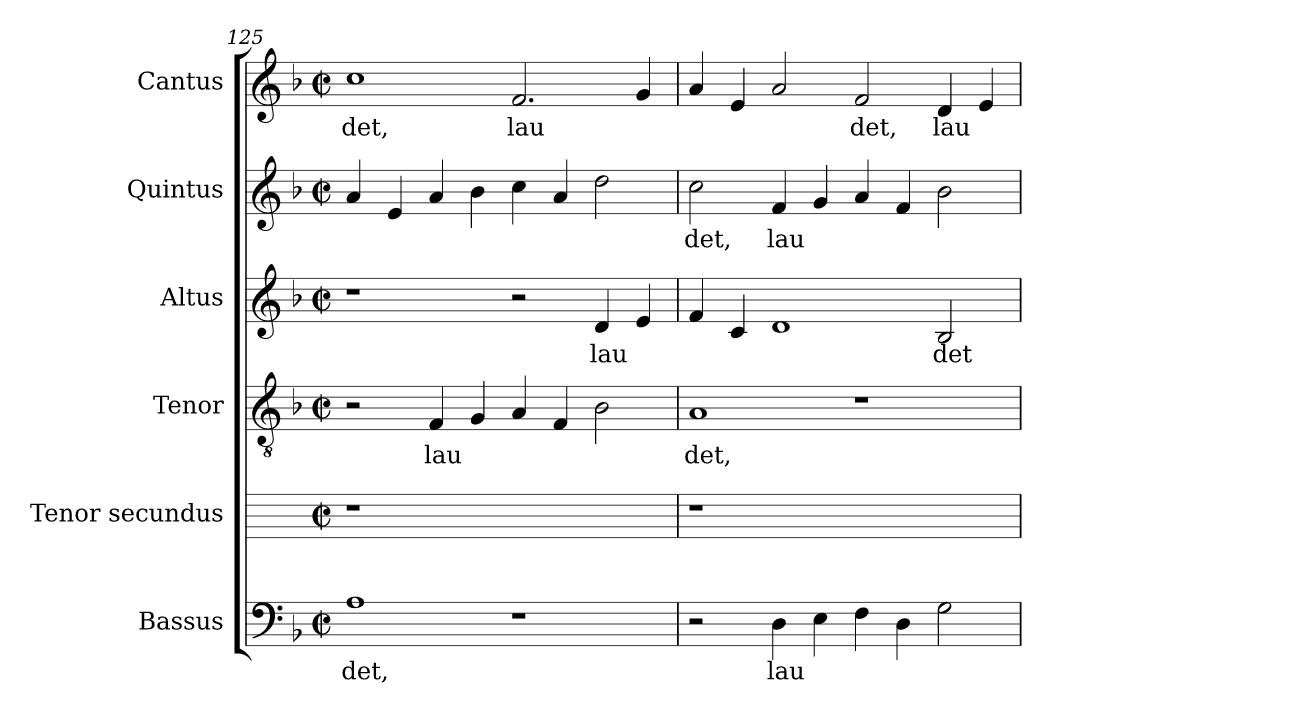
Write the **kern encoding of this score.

**kern	**text	**kern	**kern	**text	**kern	**text	**kern	**text	**kern	**text
*part6	*part6	*part5	*part4	*part4	*part3	*part3	*part2	*part2	*part1	*part1
*staff6	*staff6	*staff5	*staff4	*staff4	*staff3	*staff3	*staff2	*staff2	*staff1	*staff1
*I"Bassus	*	*I"Tenor  secundus	*I"Tenor	*	*I"Altus	*	*I"Quintus	*	*I"Cantus	*
*I'B	*	*	*I'T	*	*I'A	*	*I'Q	*	*I'C	*
*clefF4	*	*	*clefGv2	*	*clefG2	*	*clefG2	*	*clefG2	*
*k[b-]	*	*k[]	*k[b-]	*	*k[b-]	*	*k[b-]	*	*k[b-]	*
*F:	*	*C:	*F:	*	*F:	*	*F:	*	*F:	*
*M2/2	*	*M2/2	*M2/2	*	*M2/2	*	*M2/2	*	*M2/2	*
*met(c|)	*	*met(c|)	*met(c|)	*	*met(c|)	*	*met(c|)	*	*met(c|)	*
=125	=125	=125	=125	=125	=125	=125	=125	=125	=125	=125
!	!LO:LY:b:cj	!	!	!	!	!	!	!LO:LY:b:cj	!	!LO:LY:b:cj
1A	det,	1r	2r	.	1r	.	4a/	.	1cc	det,
!	!	!	!	!	!	!	!	!LO:LY:b:cj	!	!
.	.	.	.	.	.	.	4e/	.	.	.
!	!	!	!	!LO:LY:b:cj	!	!	!	!LO:LY:b:cj	!	!
.	.	.	4F/	lau	.	.	4a/	.	.	.
!	!	!	!	!LO:LY:b:cj	!	!	!	!LO:LY:b:cj	!	!
.	.	.	4G/	.	.	.	4b-\	.	.	.
!	!	!	!	!LO:LY:b:cj	!	!	!	!LO:LY:b:cj	!	!LO:LY:b:cj
1r	.	1ryy	4A/	.	2r	.	4cc\	.	2.f/	lau
!	!	!	!	!LO:LY:b:cj	!	!	!	!LO:LY:b:cj	!	!
.	.	.	4F/	.	.	.	4a/	.	.	.
!	!	!	!	!LO:LY:b:cj	!	!LO:LY:b:cj	!	!LO:LY:b:cj	!	!
.	.	.	2B-\	.	4d/	lau	2dd\	.	.	.
!	!	!	!	!	!	!LO:LY:b:cj	!	!	!	!LO:LY:b:cj
.	.	.	.	.	4e/	.	.	.	4g/	.
=126	=126	=126	=126	=126	=126	=126	=126	=126	=126	=126
!	!	!	!	!LO:LY:b:cj	!	!LO:LY:b:cj	!	!LO:LY:b:cj	!	!LO:LY:b:cj
2r	.	1r	1A	det,	4f/	.	2cc\	det,	4a/	.
!	!	!	!	!	!	!LO:LY:b:cj	!	!	!	!LO:LY:b:cj
.	.	.	.	.	4c/	.	.	.	4e/	.
!	!LO:LY:b:cj	!	!	!	!	!LO:LY:b:cj	!	!LO:LY:b:cj	!	!LO:LY:b:cj
4D\	lau	.	.	.	1d	.	4f/	lau	2a/	.
!	!LO:LY:b:cj	!	!	!	!	!	!	!LO:LY:b:cj	!	!
4E\	.	.	.	.	.	.	4g/	.	.	.
!	!LO:LY:b:cj	!	!	!	!	!	!	!LO:LY:b:cj	!	!LO:LY:b:cj
4F\	.	1ryy	1r	.	.	.	4a/	.	2f/	det,
!	!LO:LY:b:cj	!	!	!	!	!	!	!LO:LY:b:cj	!	!
4D\	.	.	.	.	.	.	4f/	.	.	.
!	!LO:LY:b:cj	!	!	!	!	!LO:LY:b:cj	!	!LO:LY:b:cj	!	!LO:LY:b:cj
2G\	.	.	.	.	2B-/	det	2b-\	.	4d/	lau
!	!	!	!	!	!	!	!	!	!	!LO:LY:b:cj
.	.	.	.	.	.	.	.	.	4e/	.
=	=	=	=	=	=	=	=	=	=	=
*-	*-	*-	*-	*-	*-	*-	*-	*-	*-	*-
